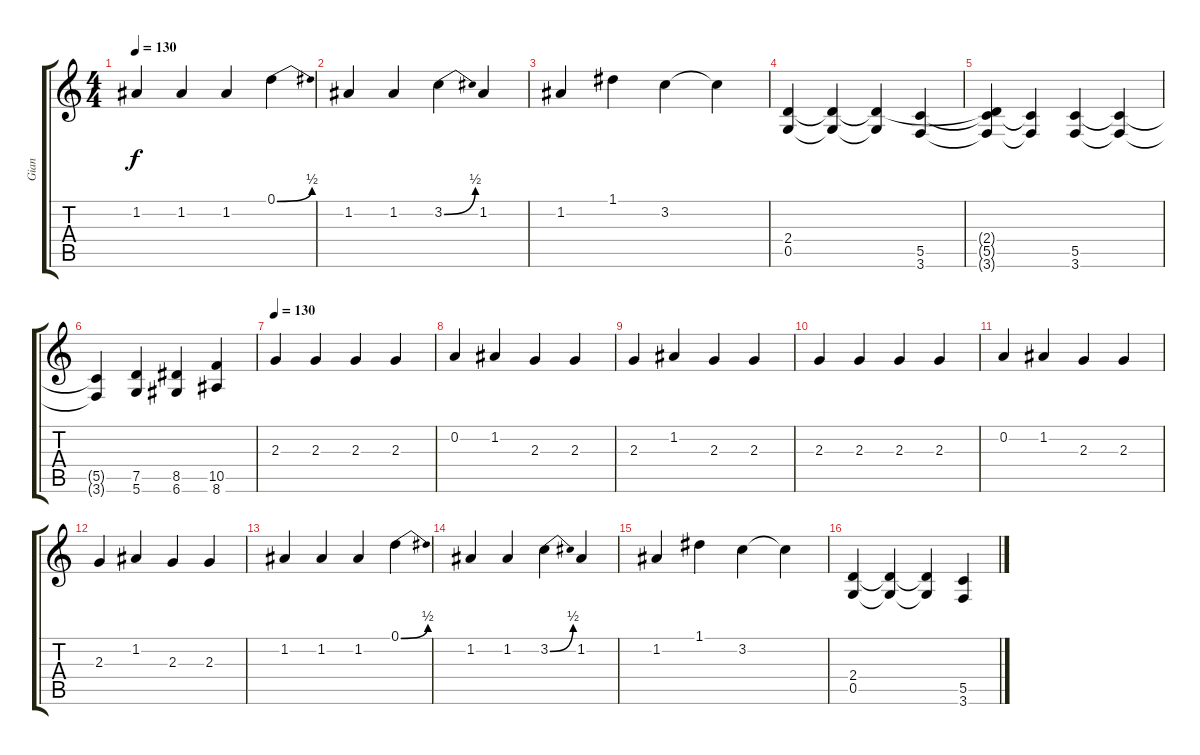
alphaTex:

\track ("Gian" "Gian") {instrument overdrivenguitar}
\staff {score tabs}
\tuning (D4 A3 F3 C3 G2 D2) {hide}
\ts (4 4)
\tempo 130
\clef g2
\ks c
1.2.4{dy f} 1.2.4 1.2.4 0.1{be (bend 0 0 60 2)}.4 |
1.2.4 1.2.4 3.2{be (bend 0 0 60 2)}.4 1.2.4 |
1.2.4 1.1.4 3.2.4 3.2{t}.4 |
(2.4 0.5).4 (2.4{t} 0.5{t}).4 (2.4{t} 0.5{t}).4 (5.5 3.6).4 |
(2.4{t} 5.5{t} 3.6{t}).4 (5.5{t} 3.6{t}).4 (5.5 3.6).4 (5.5{t} 3.6{t}).4 |
(5.5{t} 3.6{t}).4 (7.5 5.6).4 (8.5 6.6).4 (10.5 8.6).4 |
\tempo 130
2.3.4 2.3.4 2.3.4 2.3.4 |
0.2.4 1.2.4 2.3.4 2.3.4 |
2.3.4 1.2.4 2.3.4 2.3.4 |
2.3.4 2.3.4 2.3.4 2.3.4 |
0.2.4 1.2.4 2.3.4 2.3.4 |
2.3.4 1.2.4 2.3.4 2.3.4 |
1.2.4 1.2.4 1.2.4 0.1{be (bend 0 0 60 2)}.4 |
1.2.4 1.2.4 3.2{be (bend 0 0 60 2)}.4 1.2.4 |
1.2.4 1.1.4 3.2.4 3.2{t}.4 |
(2.4 0.5).4 (2.4{t} 0.5{t}).4 (2.4{t} 0.5{t}).4 (5.5 3.6).4
